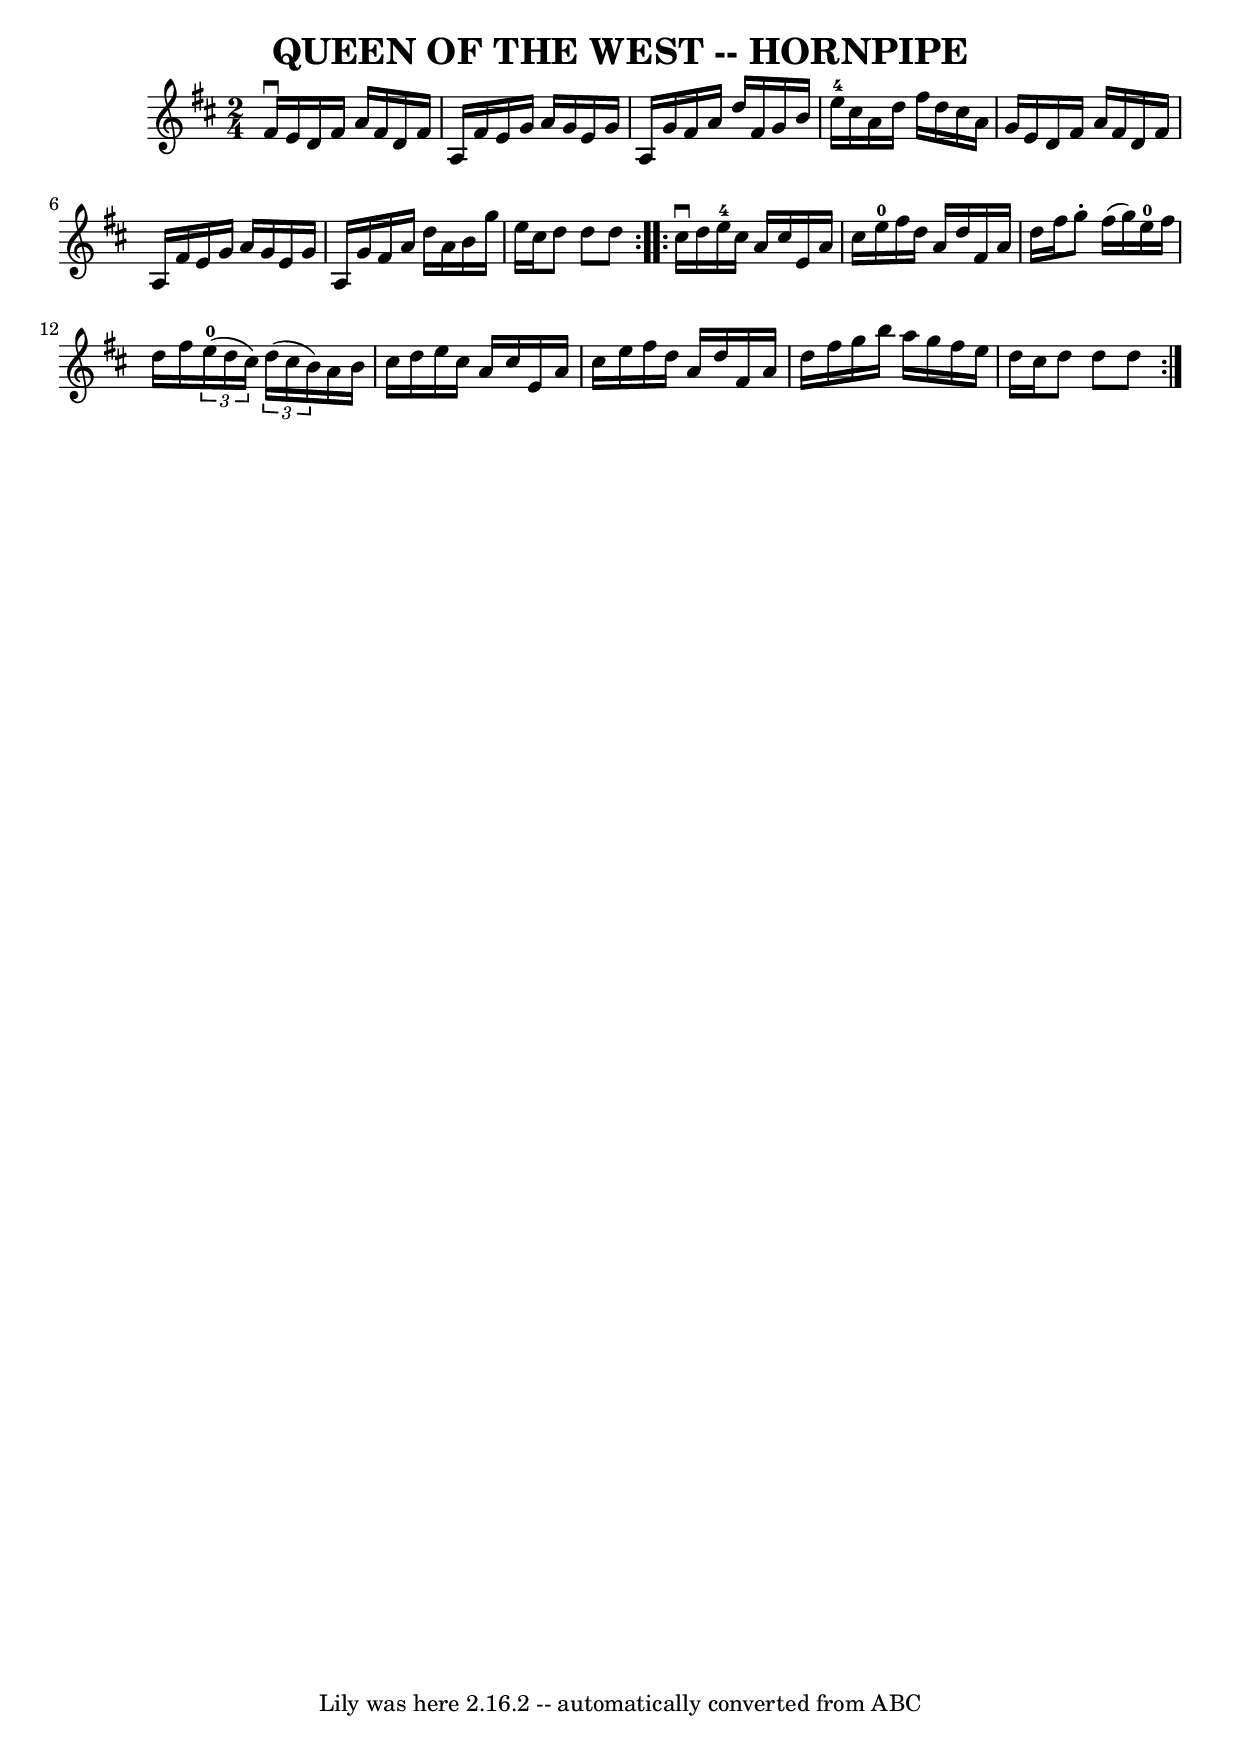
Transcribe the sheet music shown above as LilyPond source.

\version "2.16.2"
\include "Mammoth.ily"
\header {
  %% book = "Ryan's Mammoth Collection of Fiddle Tunes"
 crossRefNumber = "1"
 footnotes = ""
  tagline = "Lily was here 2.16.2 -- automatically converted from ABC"
  title = "QUEEN OF THE WEST -- HORNPIPE"

}
voicedefault =  {



  \repeat volta 2 {

    \time 2/4 
    \key d \major fs'16^\downbow e'16         |
 d'16 fs'16 a'16 fs'16 d'16 fs'16 a16 fs'16     |
 e'16 g'16 a'16 g'16 e'16 g'16 a16 g'16     |
 fs'16 a'16 d''16 fs'16 g'16 b'16 e''16-4 cs''16     |
 a'16 d''16 fs''16 d''16 cs''16 a'16 g'16 e'16     |  |
 d'16 fs'16 a'16 fs'16 d'16 fs'16 a16 fs'16     |
 e'16 g'16 a'16 g'16 e'16 g'16 a16 g'16     |
 fs'16 a'16 d''16 a'16 b'16 g''16 e''16 cs''16     |
 d''8 d''8 d''8    
  }     
  \repeat volta 2 {
 cs''16^\downbow d''16         |
 e''16-4 cs''16 a'16 cs''16 e'16 a'16 cs''16 e''16-0    |
 fs''16 d''16 a'16 d''16 fs'16 a'16 d''16 fs''16     |
 g''8-. fs''16 (g''16) e''16-0 fs''16 d''16 fs''16     |
    
    \times 2/3 { e''16-0(d''16 cs''16) 
	       }   \times 2/3 { d''16 (
				cs''16 b'16)  			      } a'16 b'16 cs''16 d''16     |
     |
 e''16 cs''16 a'16 cs''16 e'16 a'16 cs''16 e''16     |
 fs''16 d''16 a'16 d''16 fs'16 a'16 d''16 fs''16     |
 g''16 b''16 a''16 g''16 fs''16 e''16 d''16 cs''16     |
 d''8 d''8 d''8    
  }   

}

\score{
  <<

    \context Staff="default"
    {
      \voicedefault 
      
    }

  >>
  \layout {
    
  }
  \midi {
  }

}
